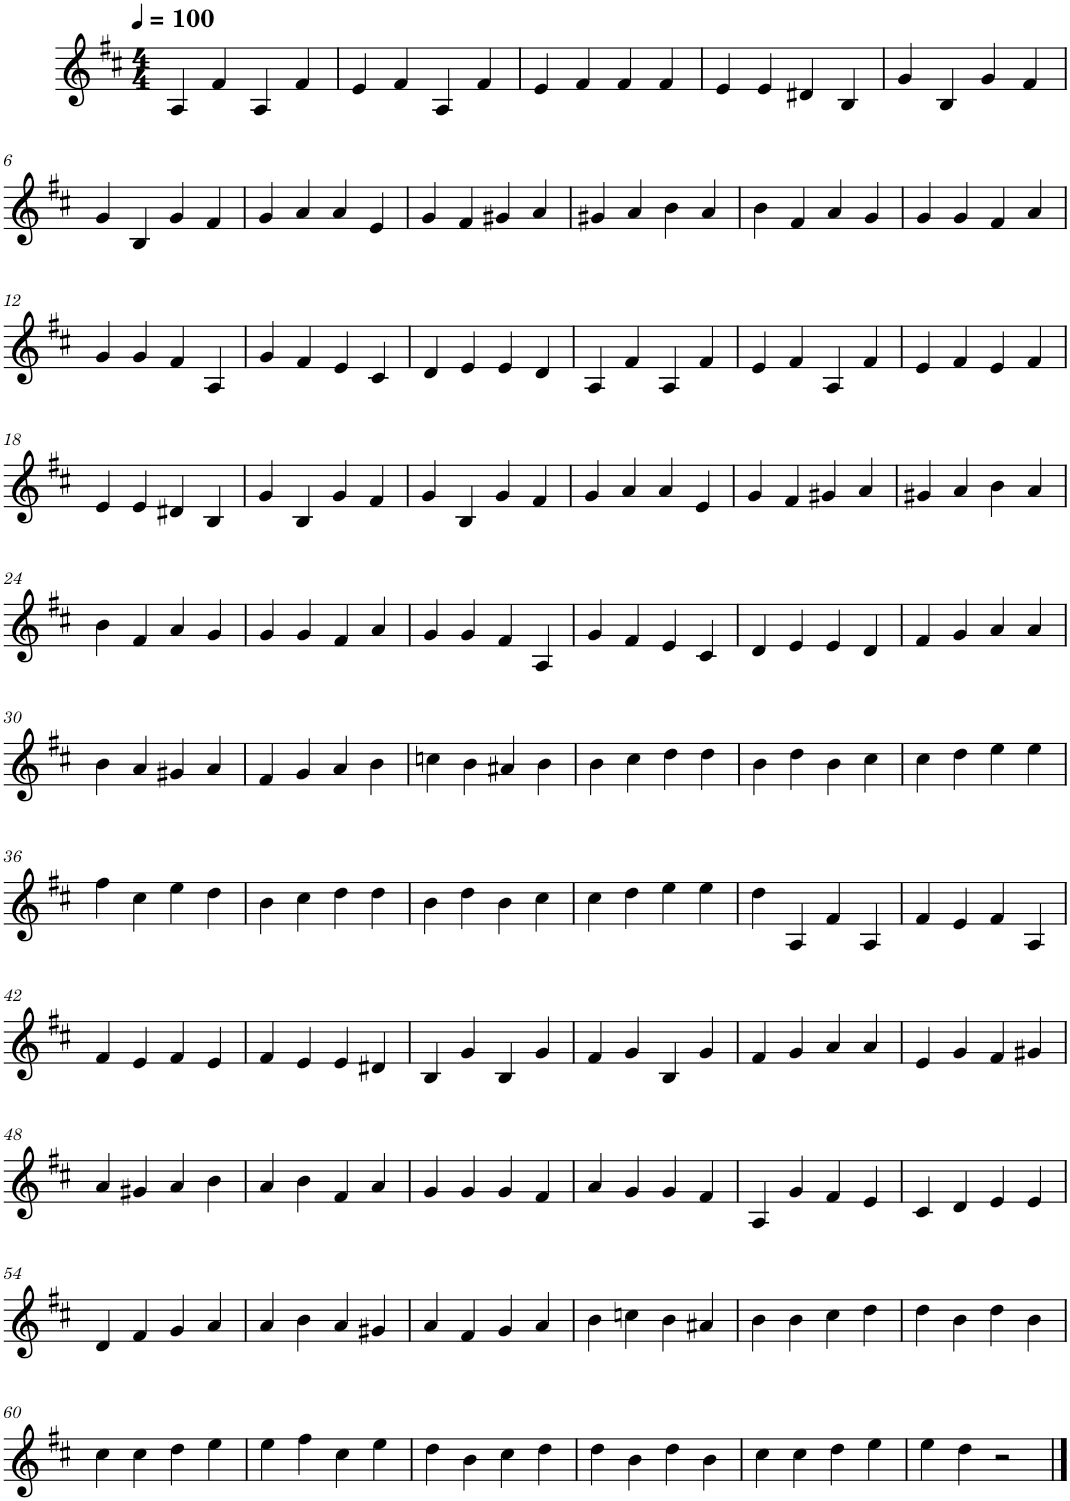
**kern
*part1
*staff1
*I"Piano
*I'Pno.
*clefG2
*k[f#c#]
*M4/4
*MM100
=1
4A/
4f#/
4A/
4f#/
=2
4e/
4f#/
4A/
4f#/
=3
4e/
4f#/
4f#/
4f#/
=4
4e/
4e/
4d#X/
4B/
=5
4g/
4B/
4g/
4f#/
!!LO:LB:g=z
=6
4g/
4B/
4g/
4f#/
=7
4g/
4a/
4a/
4e/
=8
4g/
4f#/
4g#X/
4a/
=9
4g#X/
4a/
4b\
4a/
=10
4b\
4f#/
4a/
4g/
=11
4g/
4g/
4f#/
4a/
!!LO:LB:g=z
=12
4g/
4g/
4f#/
4A/
=13
4g/
4f#/
4e/
4c#/
=14
4d/
4e/
4e/
4d/
=15
4A/
4f#/
4A/
4f#/
=16
4e/
4f#/
4A/
4f#/
=17
4e/
4f#/
4e/
4f#/
!!LO:LB:g=z
=18
4e/
4e/
4d#X/
4B/
=19
4g/
4B/
4g/
4f#/
=20
4g/
4B/
4g/
4f#/
=21
4g/
4a/
4a/
4e/
=22
4g/
4f#/
4g#X/
4a/
=23
4g#X/
4a/
4b\
4a/
!!LO:LB:g=z
=24
4b\
4f#/
4a/
4g/
=25
4g/
4g/
4f#/
4a/
=26
4g/
4g/
4f#/
4A/
=27
4g/
4f#/
4e/
4c#/
=28
4d/
4e/
4e/
4d/
=29
4f#/
4g/
4a/
4a/
!!LO:LB:g=z
=30
4b\
4a/
4g#X/
4a/
=31
4f#/
4g/
4a/
4b\
=32
4ccn\
4b\
4a#X/
4b\
=33
4b\
4cc#\
4dd\
4dd\
=34
4b\
4dd\
4b\
4cc#\
=35
4cc#\
4dd\
4ee\
4ee\
!!LO:LB:g=z
=36
4ff#\
4cc#\
4ee\
4dd\
=37
4b\
4cc#\
4dd\
4dd\
=38
4b\
4dd\
4b\
4cc#\
=39
4cc#\
4dd\
4ee\
4ee\
=40
4dd\
4A/
4f#/
4A/
=41
4f#/
4e/
4f#/
4A/
!!LO:LB:g=z
=42
4f#/
4e/
4f#/
4e/
=43
4f#/
4e/
4e/
4d#X/
=44
4B/
4g/
4B/
4g/
=45
4f#/
4g/
4B/
4g/
=46
4f#/
4g/
4a/
4a/
=47
4e/
4g/
4f#/
4g#X/
!!LO:LB:g=z
=48
4a/
4g#X/
4a/
4b\
=49
4a/
4b\
4f#/
4a/
=50
4g/
4g/
4g/
4f#/
=51
4a/
4g/
4g/
4f#/
=52
4A/
4g/
4f#/
4e/
=53
4c#/
4d/
4e/
4e/
!!LO:LB:g=z
=54
4d/
4f#/
4g/
4a/
=55
4a/
4b\
4a/
4g#X/
=56
4a/
4f#/
4g/
4a/
=57
4b\
4ccn\
4b\
4a#X/
=58
4b\
4b\
4cc#\
4dd\
=59
4dd\
4b\
4dd\
4b\
!!LO:LB:g=z
=60
4cc#\
4cc#\
4dd\
4ee\
=61
4ee\
4ff#\
4cc#\
4ee\
=62
4dd\
4b\
4cc#\
4dd\
=63
4dd\
4b\
4dd\
4b\
=64
4cc#\
4cc#\
4dd\
4ee\
=65
4ee\
4dd\
2r
==
*-
